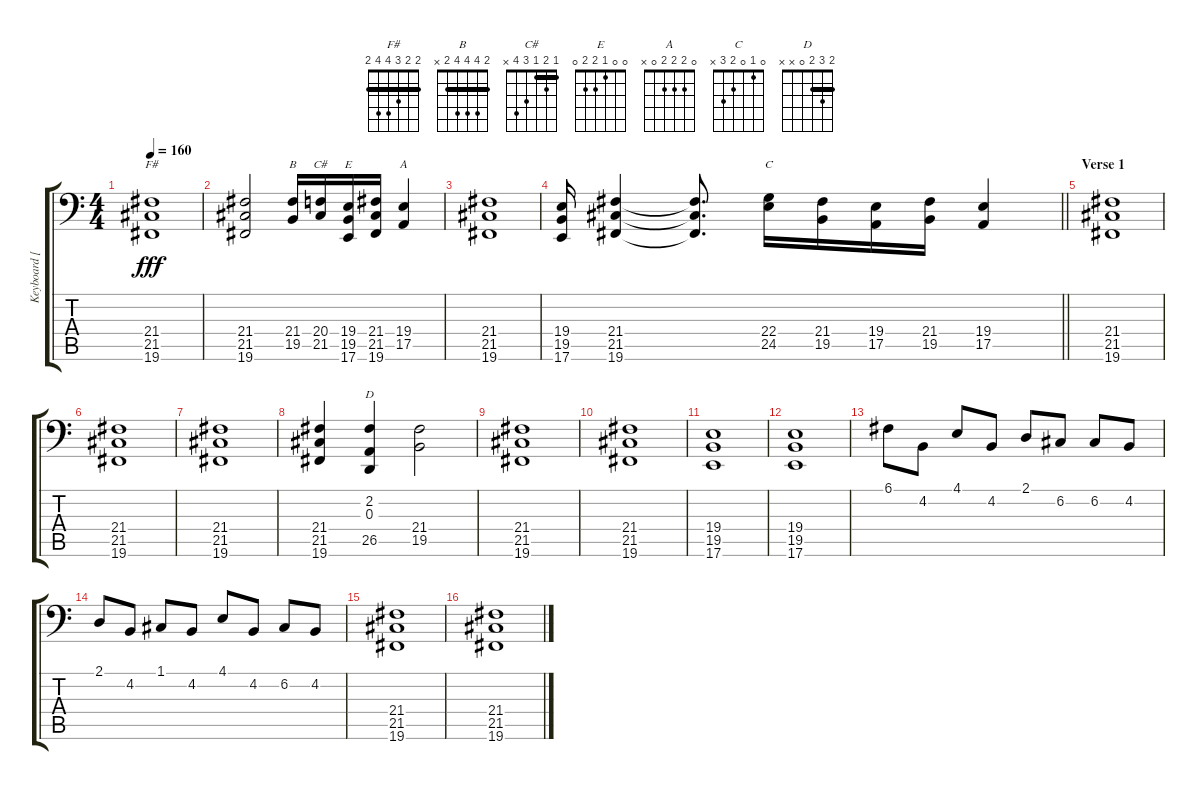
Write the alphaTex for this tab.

\track ("Keyboard [Left Hand]" "Keyboard [") {instrument electricgrandpiano}
\staff {score tabs}
\tuning (C3 G2 D2 A1 E1 B0) {hide}
\chord ("F#" 2 2 3 4 4 2) {barre 2}
\chord ("B" 2 4 4 4 2 x) {barre 2}
\chord ("C#" 1 2 1 3 4 x) {barre 1}
\chord ("E" 0 0 1 2 2 0)
\chord ("A" 0 2 2 2 0 x)
\chord ("C" 0 1 0 2 3 x)
\chord ("D" 2 3 2 0 x x) {barre 2}
\ts (4 4)
\tempo 160
\clef f4
\ks c
(21.4 21.5 19.6).1{ch "F#" dy fff} |
(21.4 21.5 19.6).2 (21.4 19.5).16{ch "B"} (20.4 21.5).16{ch "C#"} (19.4 19.5 17.6).16{ch "E"} (21.4 21.5 19.6).16 (19.4 17.5).4{ch "A"} |
(21.4 21.5 19.6).1 |
\barLineRight lightlight
(19.4 19.5 17.6).16 (21.4 21.5 19.6).4 (21.4{t} 21.5{t} 19.6{t}).8{d} (22.4 24.5).16{ch "C"} (21.4 19.5).16 (19.4 17.5).16 (21.4 19.5).16 (19.4 17.5).4 |
\section ("" "Verse 1")
(21.4 21.5 19.6).1{volume 8} |
(21.4 21.5 19.6).1 |
(21.4 21.5 19.6).1 |
(21.4 21.5 19.6).4 (2.2 0.3 26.5).4{ch "D"} (21.4 19.5).2 |
(21.4 21.5 19.6).1 |
(21.4 21.5 19.6).1 |
(19.4 19.5 17.6).1 |
(19.4 19.5 17.6).1 |
6.1.8 4.2.8 4.1.8 4.2.8 2.1.8 6.2.8 6.2.8 4.2.8 |
2.1.8 4.2.8 1.1.8 4.2.8 4.1.8 4.2.8 6.2.8 4.2.8 |
(21.4 21.5 19.6).1 |
(21.4 21.5 19.6).1
